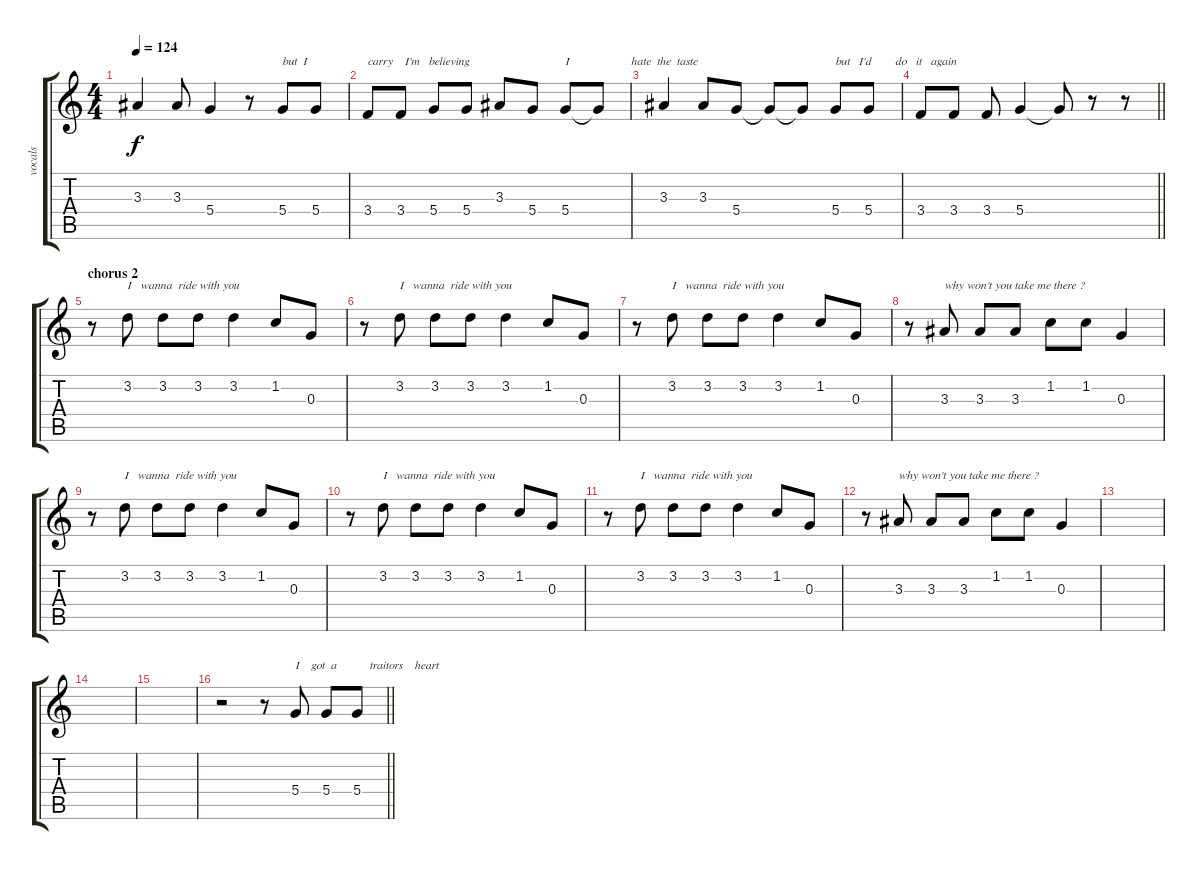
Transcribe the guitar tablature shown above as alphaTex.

\track ("vocals" "vocals") {instrument overdrivenguitar}
\staff {score tabs}
\tuning (E4 B3 G3 D3 A2 E2) {hide}
\ts (4 4)
\tempo 124
\clef g2
\ks c
3.3.4{dy f} 3.3.8 5.4.4 r.8 5.4.8{txt "but  I         "} 5.4.8 |
3.4.8{txt "carry    I'm   believing"} 3.4.8 5.4.8 5.4.8 3.3.8 5.4.8 5.4.8{txt "I"} 5.4{t}.8{txt "           hate  the  taste"} |
3.3.4 3.3.8 5.4.8 5.4{t}.8 5.4{t}.8 5.4.8{txt "but   I'd        do   it   again"} 5.4.8 |
\barLineRight lightlight
3.4.8 3.4.8 3.4.8 5.4.4 5.4{t}.8 r.8 r.8 |
\section ("" "chorus 2")
r.8{volume 14} 3.2.8{txt "I   wanna  ride with you"} 3.2.8 3.2.8 3.2.4 1.2.8 0.3.8 |
r.8 3.2.8{txt "I   wanna  ride with you"} 3.2.8 3.2.8 3.2.4 1.2.8 0.3.8 |
r.8 3.2.8{txt "I   wanna  ride with you"} 3.2.8 3.2.8 3.2.4 1.2.8 0.3.8 |
r.8 3.3.8{txt "why won't you take me there ?"} 3.3.8 3.3.8 1.2.8 1.2.8 0.3.4 |
r.8 3.2.8{txt "I   wanna  ride with you"} 3.2.8 3.2.8 3.2.4 1.2.8 0.3.8 |
r.8 3.2.8{txt "I   wanna  ride with you"} 3.2.8 3.2.8 3.2.4 1.2.8 0.3.8 |
r.8 3.2.8{txt "I   wanna  ride with you"} 3.2.8 3.2.8 3.2.4 1.2.8 0.3.8 |
r.8 3.3.8{txt "why won't you take me there ?"} 3.3.8 3.3.8 1.2.8 1.2.8 0.3.4 |
|
|
|
\barLineRight lightlight
r.2 r.8 5.4.8{txt "I    got  a           traitors    heart" volume 9} 5.4.8 5.4.8
